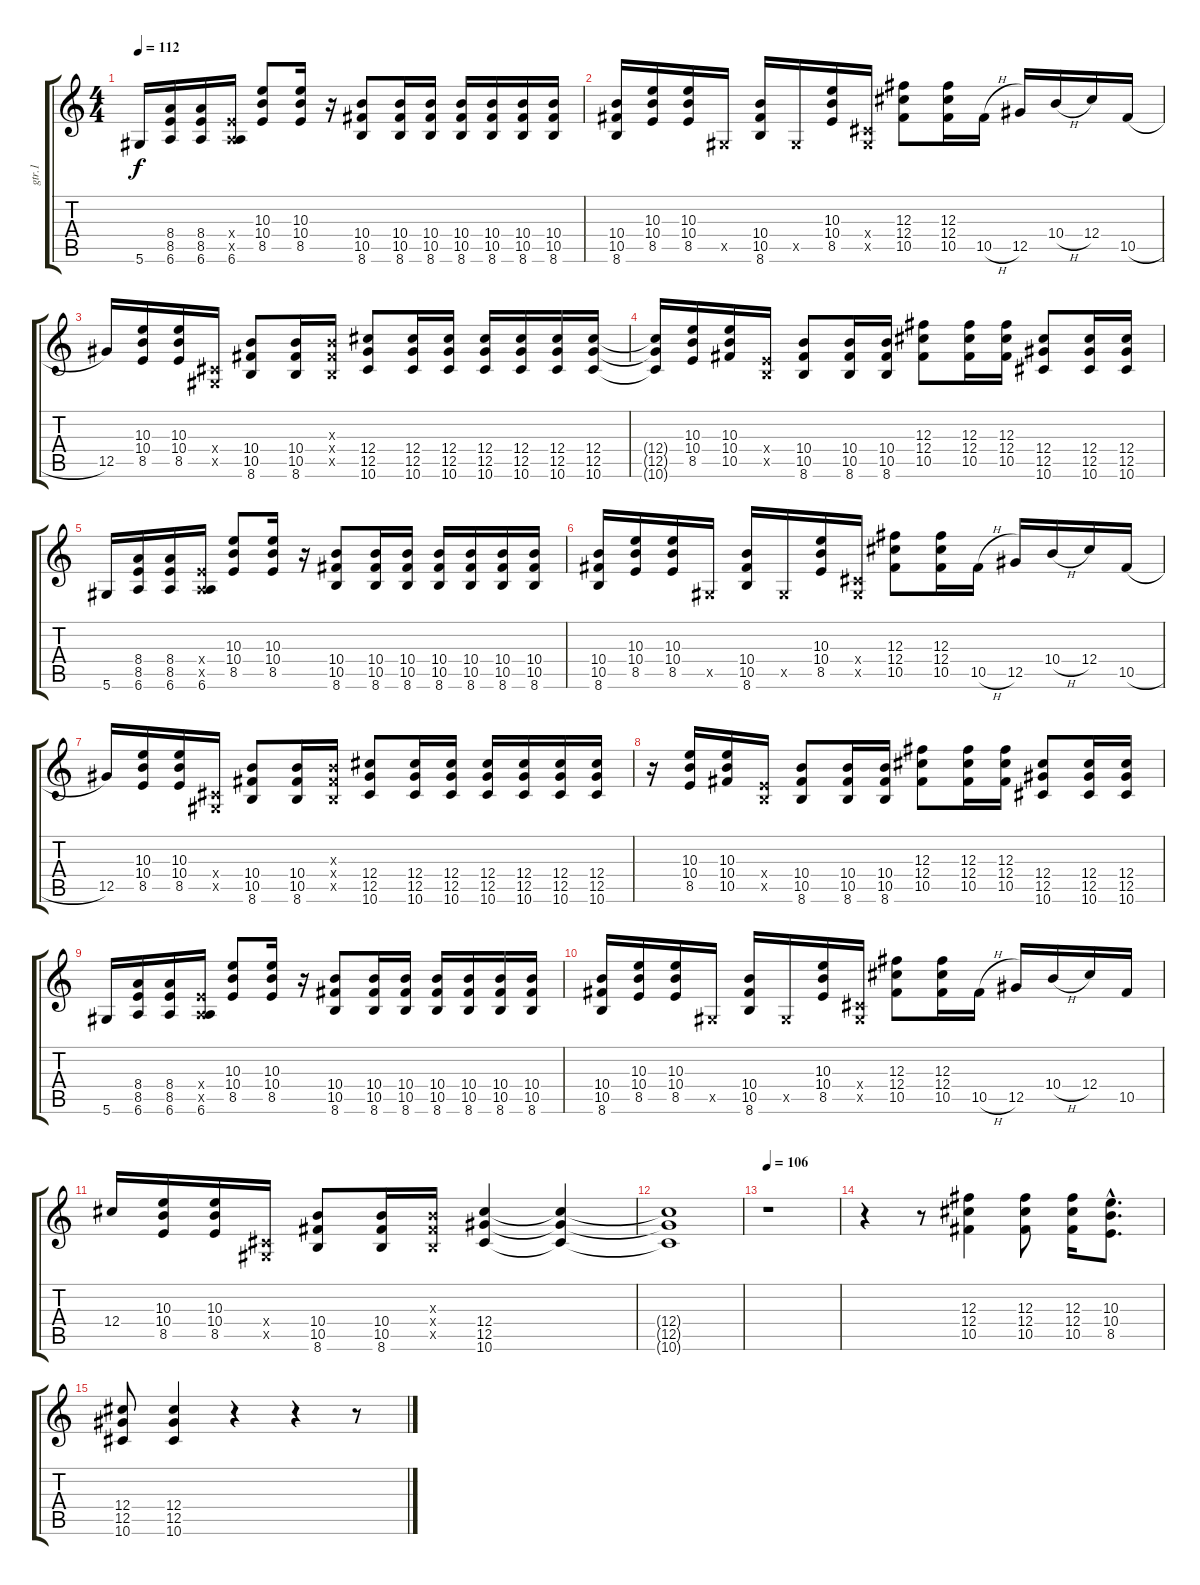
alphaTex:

\track ("gtr.1" "gtr.1") {instrument distortionguitar}
\staff {score tabs}
\tuning (Eb4 Bb3 Gb3 Db3 Ab2 Eb2) {hide}
\ts (4 4)
\tempo 112
\clef g2
\ks c
5.6.16{dy f} (8.4 8.5 6.6).16 (8.4 8.5 6.6).16 (3.4{x} 1.5{x} 6.6).16 (10.3 10.4 8.5).8 (10.3 10.4 8.5).16 r.16 (10.4 10.5 8.6).8 (10.4 10.5 8.6).16 (10.4 10.5 8.6).16 (10.4 10.5 8.6).16 (10.4 10.5 8.6).16 (10.4 10.5 8.6).16 (10.4 10.5 8.6).16 |
(10.4 10.5 8.6).16 (10.3 10.4 8.5).16 (10.3 10.4 8.5).16 0.5{x}.16 (10.4 10.5 8.6).16 0.5{x}.16 (10.3 10.4 8.5).16 (0.4{x} 0.5{x}).16 (12.3 12.4 10.5).8 (12.3 12.4 10.5).16 10.5{h}.16 12.5.16 10.4{h}.16 12.4.16 10.5{h}.16 |
12.5.16 (10.3 10.4 8.5).16 (10.3 10.4 8.5).16 (0.4{x} 0.5{x}).16 (10.4 10.5 8.6).8 (10.4 10.5 8.6).16 (5.3{x} 5.4{x} 3.5{x}).16 (12.4 12.5 10.6).8 (12.4 12.5 10.6).16 (12.4 12.5 10.6).16 (12.4 12.5 10.6).16 (12.4 12.5 10.6).16 (12.4 12.5 10.6).16 (12.4 12.5 10.6).16 |
(12.4{t} 12.5{t} 10.6{t}).16 (10.3 10.4 8.5).16 (10.3 10.4 10.5).16 (3.4{x} 3.5{x}).16 (10.4 10.5 8.6).8 (10.4 10.5 8.6).16 (10.4 10.5 8.6).16 (12.3 12.4 10.5).8 (12.3 12.4 10.5).16 (12.3 12.4 10.5).16 (12.4 12.5 10.6).8 (12.4 12.5 10.6).16 (12.4 12.5 10.6).16 |
5.6.16 (8.4 8.5 6.6).16 (8.4 8.5 6.6).16 (3.4{x} 1.5{x} 6.6).16 (10.3 10.4 8.5).8 (10.3 10.4 8.5).16 r.16 (10.4 10.5 8.6).8 (10.4 10.5 8.6).16 (10.4 10.5 8.6).16 (10.4 10.5 8.6).16 (10.4 10.5 8.6).16 (10.4 10.5 8.6).16 (10.4 10.5 8.6).16 |
(10.4 10.5 8.6).16 (10.3 10.4 8.5).16 (10.3 10.4 8.5).16 0.5{x}.16 (10.4 10.5 8.6).16 0.5{x}.16 (10.3 10.4 8.5).16 (0.4{x} 0.5{x}).16 (12.3 12.4 10.5).8 (12.3 12.4 10.5).16 10.5{h}.16 12.5.16 10.4{h}.16 12.4.16 10.5{h}.16 |
12.5.16 (10.3 10.4 8.5).16 (10.3 10.4 8.5).16 (0.4{x} 0.5{x}).16 (10.4 10.5 8.6).8 (10.4 10.5 8.6).16 (5.3{x} 5.4{x} 3.5{x}).16 (12.4 12.5 10.6).8 (12.4 12.5 10.6).16 (12.4 12.5 10.6).16 (12.4 12.5 10.6).16 (12.4 12.5 10.6).16 (12.4 12.5 10.6).16 (12.4 12.5 10.6).16 |
r.16 (10.3 10.4 8.5).16 (10.3 10.4 10.5).16 (3.4{x} 3.5{x}).16 (10.4 10.5 8.6).8 (10.4 10.5 8.6).16 (10.4 10.5 8.6).16 (12.3 12.4 10.5).8 (12.3 12.4 10.5).16 (12.3 12.4 10.5).16 (12.4 12.5 10.6).8 (12.4 12.5 10.6).16 (12.4 12.5 10.6).16 |
5.6.16 (8.4 8.5 6.6).16 (8.4 8.5 6.6).16 (3.4{x} 1.5{x} 6.6).16 (10.3 10.4 8.5).8 (10.3 10.4 8.5).16 r.16 (10.4 10.5 8.6).8 (10.4 10.5 8.6).16 (10.4 10.5 8.6).16 (10.4 10.5 8.6).16 (10.4 10.5 8.6).16 (10.4 10.5 8.6).16 (10.4 10.5 8.6).16 |
(10.4 10.5 8.6).16 (10.3 10.4 8.5).16 (10.3 10.4 8.5).16 0.5{x}.16 (10.4 10.5 8.6).16 0.5{x}.16 (10.3 10.4 8.5).16 (0.4{x} 0.5{x}).16 (12.3 12.4 10.5).8 (12.3 12.4 10.5).16 10.5{h}.16 12.5.16 10.4{h}.16 12.4.16 10.5.16 |
12.4.16 (10.3 10.4 8.5).16 (10.3 10.4 8.5).16 (0.4{x} 0.5{x}).16 (10.4 10.5 8.6).8 (10.4 10.5 8.6).16 (5.3{x} 5.4{x} 3.5{x}).16 (12.4 12.5 10.6).4 (12.4{t} 12.5{t} 10.6{t}).4 |
(12.4{t} 12.5{t} 10.6{t}).1 |
\tempo 106
r.1 |
r.4 r.8 (12.3 12.4 10.5).4 (12.3 12.4 10.5).8 (12.3 12.4 10.5).16 (10.3{hac} 10.4{hac} 8.5{hac}).8{d} |
(12.4 12.5 10.6).8 (12.4 12.5 10.6).4 r.4 r.4 r.8
